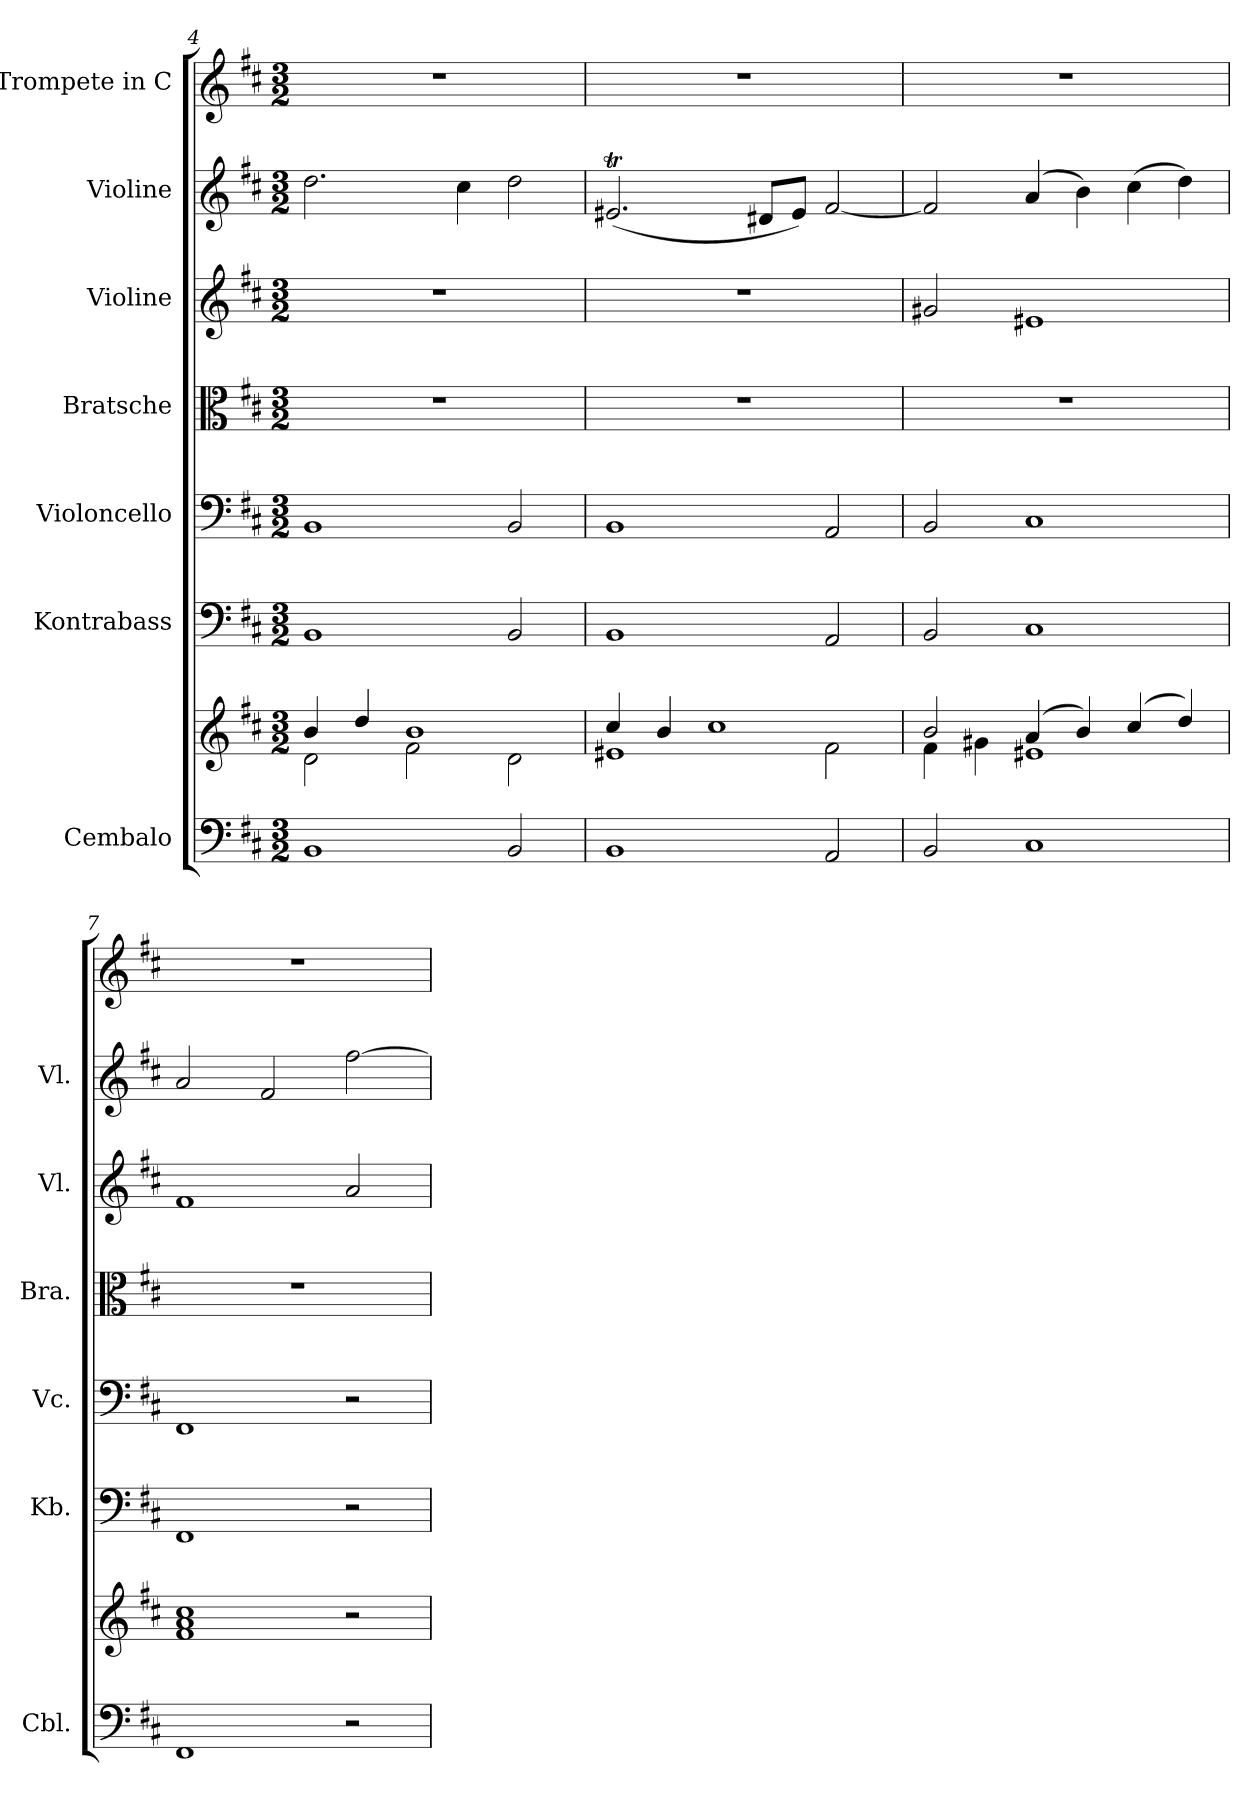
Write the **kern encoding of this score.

**kern	**kern	**kern	**kern	**kern	**kern	**kern	**kern
*part7	*part7	*part6	*part5	*part4	*part3	*part2	*part1
*staff8	*staff7	*staff6	*staff5	*staff4	*staff3	*staff2	*staff1
*I"Cembalo	*	*I"Kontrabass	*I"Violoncello	*I"Bratsche	*I"Violine	*I"Violine	*I"Trompete in C
*I'Cbl.	*	*I'Kb.	*I'Vc.	*I'Bra.	*I'Vl.	*I'Vl.	*
*clefF4	*clefG2	*clefF4	*clefF4	*clefC3	*clefG2	*clefG2	*clefG2
*	*	*ITrd7c12	*	*	*	*	*
*k[f#c#]	*k[f#c#]	*k[f#c#]	*k[f#c#]	*k[f#c#]	*k[f#c#]	*k[f#c#]	*k[f#c#]
*M3/2	*M3/2	*M3/2	*M3/2	*M3/2	*M3/2	*M3/2	*M3/2
=4	=4	=4	=4	=4	=4	=4	=4
*	*^	*	*	*	*	*	*
1BB	4b/	2d\	1BBB	1BB	1.r	1.r	2.dd\	1.r
.	4dd/	.	.	.	.	.	.	.
.	1b	2f#\	.	.	.	.	.	.
.	.	.	.	.	.	.	4cc#\	.
2BB/	.	2d\	2BBB/	2BB/	.	.	2dd\	.
=5	=5	=5	=5	=5	=5	=5	=5	=5
1BB	4cc#/	1e#X	1BBB	1BB	1.r	1.r	(<2.e#Xt/	1.r
.	4b/	.	.	.	.	.	.	.
.	1cc#	.	.	.	.	.	.	.
.	.	.	.	.	.	.	8d#X/L	.
.	.	.	.	.	.	.	8e#/J)	.
2AA/	.	2f#\	2AAA/	2AA/	.	.	[2f#/	.
=6	=6	=6	=6	=6	=6	=6	=6	=6
2BB/	2b/	4f#\	2BBB/	2BB/	1.r	2g#X/	2f#/]	1.r
.	.	4g#X\	.	.	.	.	.	.
1C#	(>4a/	1e#X	1CC#	1C#	.	1e#X	(>4a/	.
.	4b/)	.	.	.	.	.	4b\)	.
.	(>4cc#/	.	.	.	.	.	(>4cc#\	.
.	4dd/)	.	.	.	.	.	4dd\)	.
*	*v	*v	*	*	*	*	*	*
=7	=7	=7	=7	=7	=7	=7	=7
1FF#	1f# 1a 1cc#	1FFF#	1FF#	1.r	1f#	2a/	1.r
.	.	.	.	.	.	2f#/	.
2r	2r	2r	2r	.	2a/	[2ff#\	.
=	=	=	=	=	=	=	=
*-	*-	*-	*-	*-	*-	*-	*-
